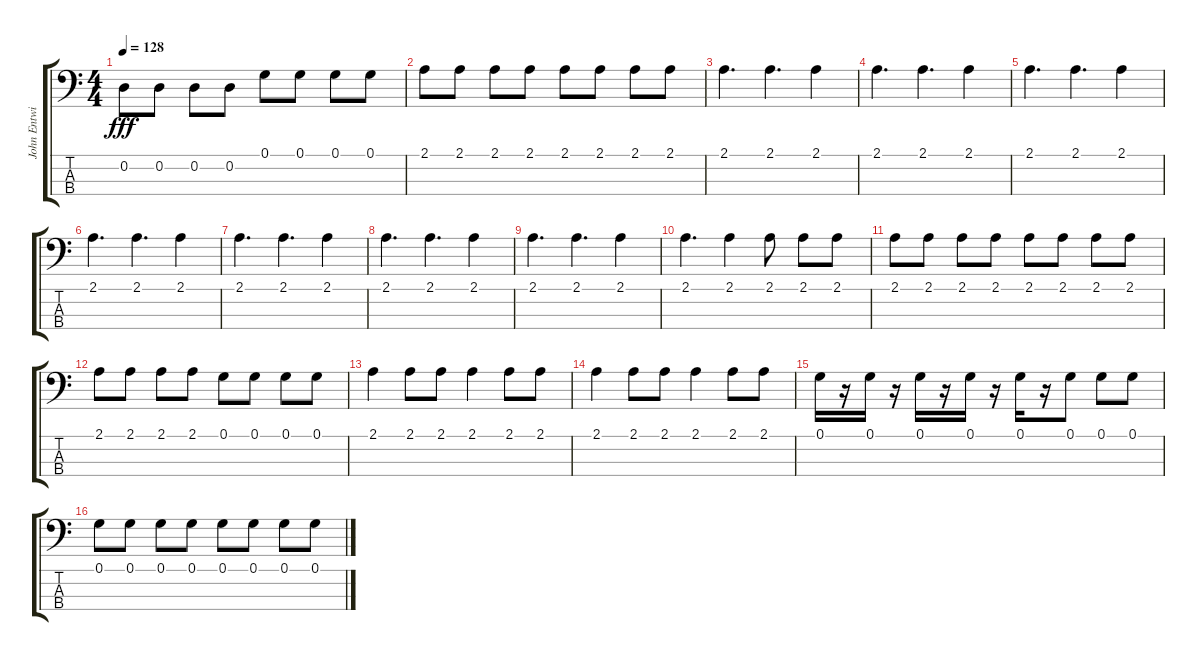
\track ("John Entwistle" "John Entwi") {instrument electricbassfinger}
\staff {score tabs}
\tuning (G2 D2 A1 E1) {hide}
\ts (4 4)
\tempo 128
\clef f4
\ks c
0.2.8{dy fff} 0.2.8 0.2.8 0.2.8 0.1.8 0.1.8 0.1.8 0.1.8 |
2.1.8 2.1.8 2.1.8 2.1.8 2.1.8 2.1.8 2.1.8 2.1.8 |
2.1.4{d} 2.1.4{d} 2.1.4 |
2.1.4{d} 2.1.4{d} 2.1.4 |
2.1.4{d} 2.1.4{d} 2.1.4 |
2.1.4{d} 2.1.4{d} 2.1.4 |
2.1.4{d} 2.1.4{d} 2.1.4 |
2.1.4{d} 2.1.4{d} 2.1.4 |
2.1.4{d} 2.1.4{d} 2.1.4 |
2.1.4{d} 2.1.4 2.1.8 2.1.8 2.1.8 |
2.1.8 2.1.8 2.1.8 2.1.8 2.1.8 2.1.8 2.1.8 2.1.8 |
2.1.8 2.1.8 2.1.8 2.1.8 0.1.8 0.1.8 0.1.8 0.1.8 |
2.1.4 2.1.8 2.1.8 2.1.4 2.1.8 2.1.8 |
2.1.4 2.1.8 2.1.8 2.1.4 2.1.8 2.1.8 |
0.1.16 r.16 0.1.16 r.16 0.1.16 r.16 0.1.16 r.16 0.1.16 r.16 0.1.8 0.1.8 0.1.8 |
0.1.8 0.1.8 0.1.8 0.1.8 0.1.8 0.1.8 0.1.8 0.1.8
